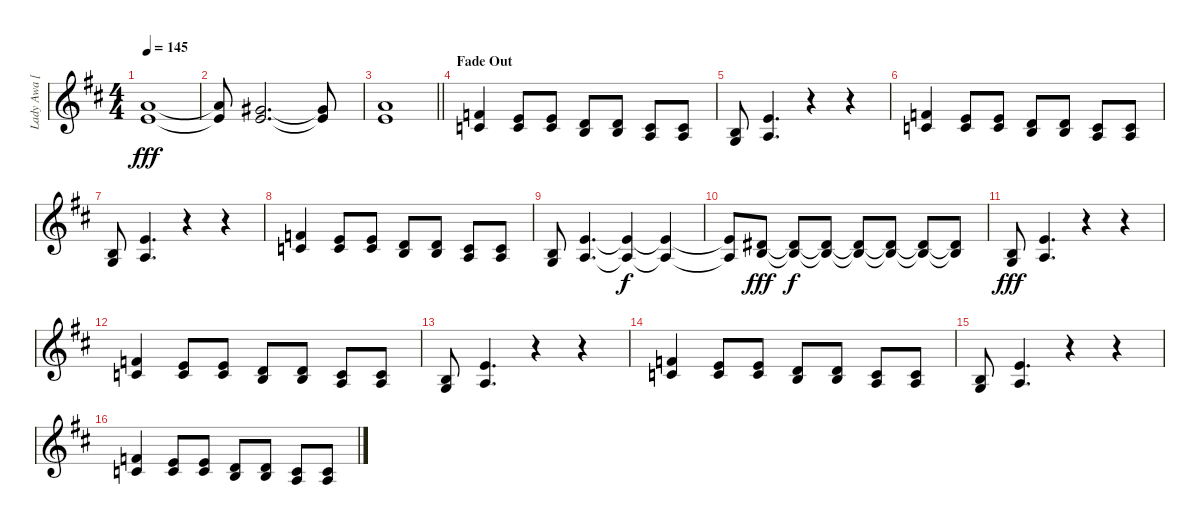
\track ("Lady Awa [Keys]" "Lady Awa [") {instrument lead1square}
\staff {score}
\tuning (D4 A3 F3 C3 G2 D2) {hide}
\ts (4 4)
\tempo 145
\clef g2
\ks d
(7.1 7.2).1{dy fff} |
(7.1{t} 7.2{t}).8 (6.1 7.2).2{d} (6.1{t} 7.2{t}).8 |
\barLineRight lightlight
(7.1 7.2).1 |
\section ("" "Fade Out")
(3.1 3.2).4{instrument brightacousticpiano} (7.2 7.3).8 (7.2 7.3).8 (5.2 6.3).8 (5.2 6.3).8 (3.2 4.3).8 (3.2 4.3).8 |
(2.2 2.3).8 (2.1 0.2).4{d} r.4 r.4 |
(3.1 3.2).4 (7.2 7.3).8 (7.2 7.3).8 (5.2 6.3).8 (5.2 6.3).8 (3.2 4.3).8 (3.2 4.3).8 |
(2.2 2.3).8 (2.1 0.2).4{d} r.4 r.4 |
(3.1 3.2).4 (7.2 7.3).8 (7.2 7.3).8 (5.2 6.3).8 (5.2 6.3).8 (3.2 4.3).8 (3.2 4.3).8 |
(2.2 2.3).8 (2.1 0.2).4{d} (2.1{t} 0.2{t}).4{dy f} (2.1{t} 0.2{t}).4 |
(2.1{t} 0.2{t}).8 (6.2 6.3).8{dy fff} (6.2{t} 6.3{t}).8{dy f} (6.2{t} 6.3{t}).8 (6.2{t} 6.3{t}).8 (6.2{t} 6.3{t}).8 (6.2{t} 6.3{t}).8 (6.2{t} 6.3{t}).8 |
(2.2 2.3).8{dy fff} (2.1 0.2).4{d} r.4 r.4 |
(3.1 3.2).4 (7.2 7.3).8 (7.2 7.3).8 (5.2 6.3).8 (5.2 6.3).8 (3.2 4.3).8 (3.2 4.3).8 |
(2.2 2.3).8 (2.1 0.2).4{d} r.4 r.4 |
(3.1 3.2).4 (7.2 7.3).8 (7.2 7.3).8 (5.2 6.3).8 (5.2 6.3).8 (3.2 4.3).8 (3.2 4.3).8 |
(2.2 2.3).8 (2.1 0.2).4{d} r.4 r.4 |
(3.1 3.2).4 (7.2 7.3).8 (7.2 7.3).8 (5.2 6.3).8 (5.2 6.3).8 (3.2 4.3).8 (3.2 4.3).8
